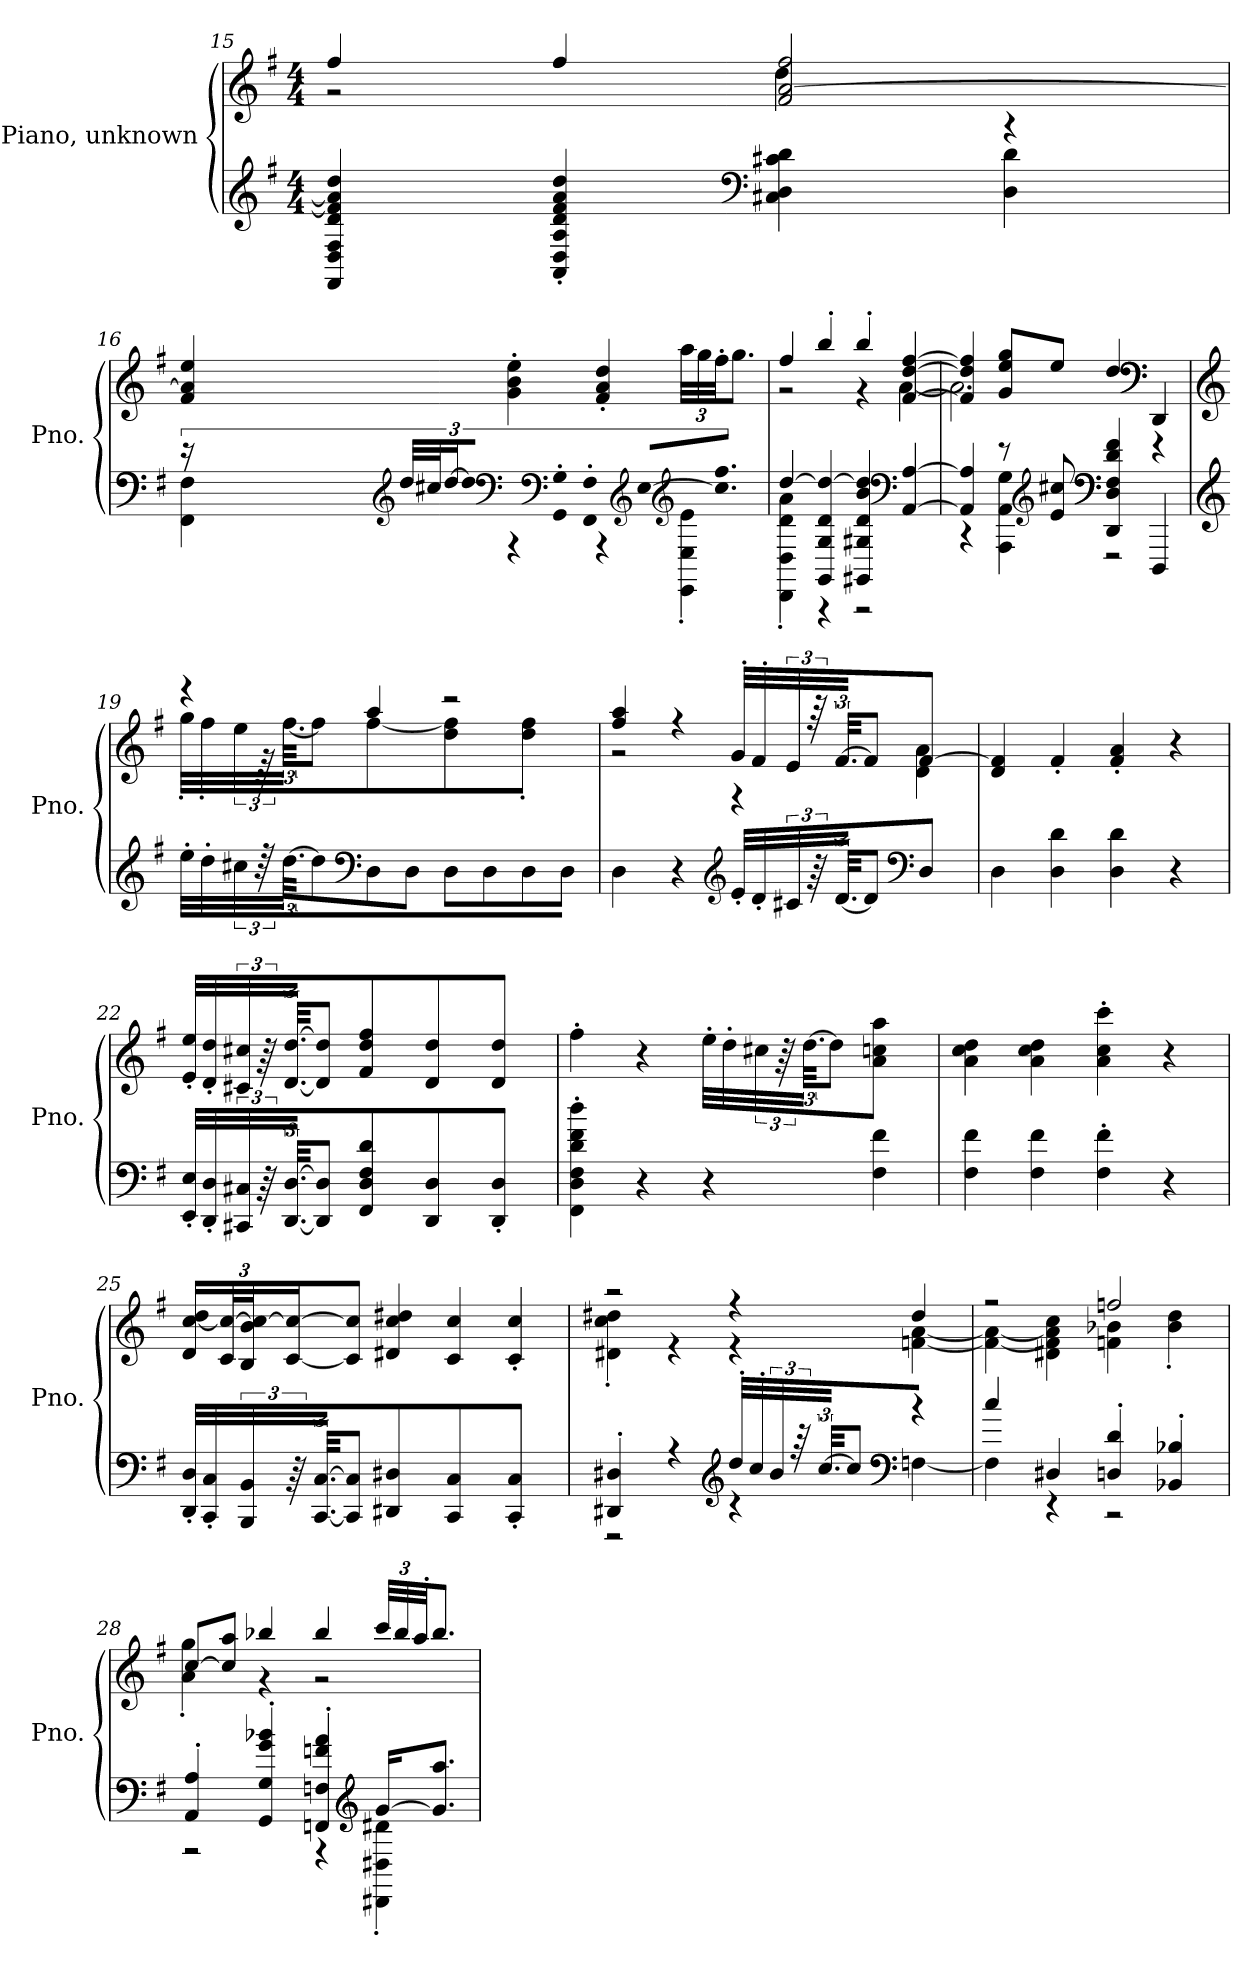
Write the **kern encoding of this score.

**kern	**kern
*part1	*part1
*staff2	*staff1
*I"Piano, unknown	*
*I'Pno.	*
*clefG2	*clefG2
*k[f#]	*k[f#]
*M4/4	*M4/4
=15	=15
*	*^
4FF#/ 4D/ 4F#/ 4d/ 4f#/] 4a/] 4dd/	4ff#/	2r
4AA/' 4D/' 4A/' 4d/' 4f#/' 4a/' 4dd/'	4ff#/	.
*clefF4	*	*
4C#X\ 4D\ 4c#X\ 4d\	2f#/ [2a/ 2ff#/	4dd\
4D\ 4d\	.	4r
*	*v	*v
!!LO:LB:g=z
=16	=16
*^	*
24r	4FF#\ 4F#\	4f#/ 4a/] 4ee/
*clefG2	*	*
48dd/LLL	.	.
48cc#X/J	.	.
[24dd/J	.	.
8dd/J]	.	.
*clefF4	*	*
4GG/' 4G/'	4r	4g\' 4b\' 4ee\'
4FF#/' 4F#/'	4r	4f#/' 4a/' 4dd/'
*clefG2	*	*
*	*	*Xbrackettup
[16cc#/KL	4EE\' 4E\' 4e\'	48aa\LLL
.	.	48gg\
.	.	48ff#'\JJ
8.cc#/] 8.ff#/J	.	8.gg\J
=17	=17	=17
*	*	*^
[4dd/	4DD\' 4D\' 4d\' 4a\'	4ff#/	2r
4GG/ 4G/ 4d/ 4dd/_	4r	4bb'/	.
4GG#X/ 4G#X/ 4d/ 4b/ 4dd/]	2r	4bb'/	4r
*clefF4	*	*	*
[4AA/ [4A/	.	[4f#/ [4dd/ [4ff#/	[4a\
=18	=18	=18	=18
4AA/] 4A/]	4r	4f#/] 4dd/] 4ff#/]	2.a\]
8r	4AAA\ 4AA\ 4G\	8g/ 8ee/ 8gg/L	.
*clefG2	*	*	*
8e/ 8cc#X/	.	8ee/J	.
*clefF4	*	*	*
4DD/ 4D/ 4F#/ 4d/ 4f#/	2r	4dd/	.
*	*	*clefF4	*
4DDD/	.	4DD/	4r
*v	*v	*	*
!!LO:PB:g=z	!!
=19	=19	=19
*clefG2	*clefG2	*
32ee'\LLL	4r	32gg'\LLL
32dd'\	.	32ff#'\
*	*	*brackettup
48cc#X\JJJ	.	48ee\JJJ
96r	.	96r
[48.dd\KKL	.	[48.ff#\KKL
8dd\]	.	8ff#\J]
*clefF4	*	*
8D\	4aa/	[4ff#\
8D\J	.	.
8D\L	2r	4dd\ 4ff#\]
8D\	.	.
8D\	.	4dd\' 4ff#\'
8D\J	.	.
=20	=20	=20
4D\	4ff#/ 4aa/	2r
4r	4r	.
*clefG2	*	*
32e'/LLL	32g'/LLL	4r
32d'/	32f#'/	.
48c#X/JJJ	48e/JJJ	.
96r	96r	.
[48.d/KKL	[48.f#/KKL	.
8d/J]	8f#/J]	.
*clefF4	*	*
4D\	[4f#/	4d\ 4a\
*	*v	*v
=21	=21
4D\	4d/ 4f#/]
4D\ 4d\	4f#'/
4D\ 4d\	4f#/' 4a/'
4r	4r
!!LO:LB:g=z
=22	=22
32EE/' 32E/'LLL	32e/' 32ee/'LLL
32DD/' 32D/'	32d/' 32dd/'
48CC#X/ 48C#X/JJJ	48c#X/ 48cc#X/JJJ
96r	96r
[48.DD/ [48.D/KKL	[48.d/ [48.dd/KKL
8DD/] 8D/]J	8d/] 8dd/]J
4FF#\ 4D\ 4F#\ 4d\	4f#\ 4dd\ 4ff#\
4DD/ 4D/	4d/ 4dd/
4DD/' 4D/'	4d/ 4dd/
=23	=23
4FF#\' 4D\' 4F#\' 4d\' 4f#\' 4dd\'	4ff#'\
4r	4r
4r	32ee'\LLL
.	32dd'\
.	48cc#X\JJJ
.	96r
.	[48.dd\KKL
.	8dd\J]
4F#\ 4f#\	4a\ 4ccn\ 4aa\
=24	=24
4F#\ 4f#\	4a\ 4cc\ 4dd\
4F#\ 4f#\	4a\ 4cc\ 4dd\
4F#\' 4f#\'	4a\' 4cc\' 4ccc\'
4r	4r
=25	=25
*	*Xbrackettup
32DD/' 32D/'LLL	24d/ [24cc/ 24dd/LL
32CC/' 32C/'	.
.	48c/ 48cc/_L
48BBB/ 48BB/JJJ	48B/ 48b/ 48cc/_J
96r	[24c/ 24cc/_J
[48.CC/ [48.C/KKL	.
8CC/] 8C/]J	8c/] 8cc/]J
4DD#X/ 4D#X/	4d#X/ 4cc/ 4dd#X/
4CC/ 4C/	4c/ 4cc/
4CC/' 4C/'	4c/' 4cc/'
!!LO:LB:g=z
=26	=26
*^	*^
4DD#X/' 4D#X/'	2r	2r	4d#X\' 4cc\' 4dd#X\'
4r	.	.	4r
*clefG2	*	*	*
32dd'/LLL	4r	4r	4r
32cc'/	.	.	.
48b/JJJ	.	.	.
96r	.	.	.
[48.cc/KKL	.	.	.
8cc/J]	.	.	.
*clefF4	*	*	*
4r	[4Fn\	4dd#/	[4fn\ [4a\
=27	=27	=27	=27
4cc/	4F\]	2r	4f\_ 4a\_
4D#X/	4r	.	4d#X\ 4f\] 4a\] 4cc\
4Dn/' 4d/'	2r	2ffn/	4fn\ 4b-X\
4BB-X/' 4B-X/'	.	.	4b-\' 4dd\'
=28	=28	=28	=28
4AA/' 4A/'	2r	[8cc/L	4a\' 4gg\'
.	.	8cc/] 8aa/J	.
4GG/' 4G/' 4g/' 4b-X/'	.	4bb-X/	4r
4FFn/' 4Fn/' 4fn/' 4a/'	4r	4bb-/	2r
*clefG2	*	*	*
[16g/KL	4DD#X\' 4D#X\' 4d#X\'	48ccc/LLL	.
.	.	48bb-/	.
.	.	48aa'/JJ	.
8.g/] 8.aa/J	.	8.bb-/J	.
*v	*v	*	*
*	*v	*v
=	=
*-	*-
